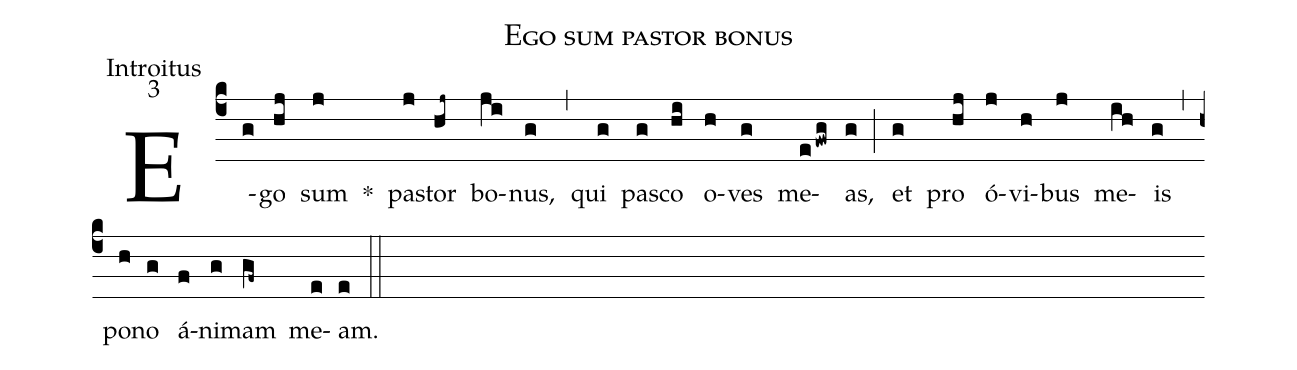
name:Ego sum pastor bonus;
office-part:Introitus;
mode:3;
%%
(c4) E(g)go(hj) sum(j) *() pa(j)stor(hj~) bo(ji)nus,(g) (,) qui(g) pa(g)sco(hi) o(h)ves(g) me(efwg)as,(g) (;) et(g) pro(hj) ó(j)vi(h)bus(j) me(ih)is(g) (,) po(h)no(g) á(f)ni(g)mam(gf~) me(e)am.(e) (::)
